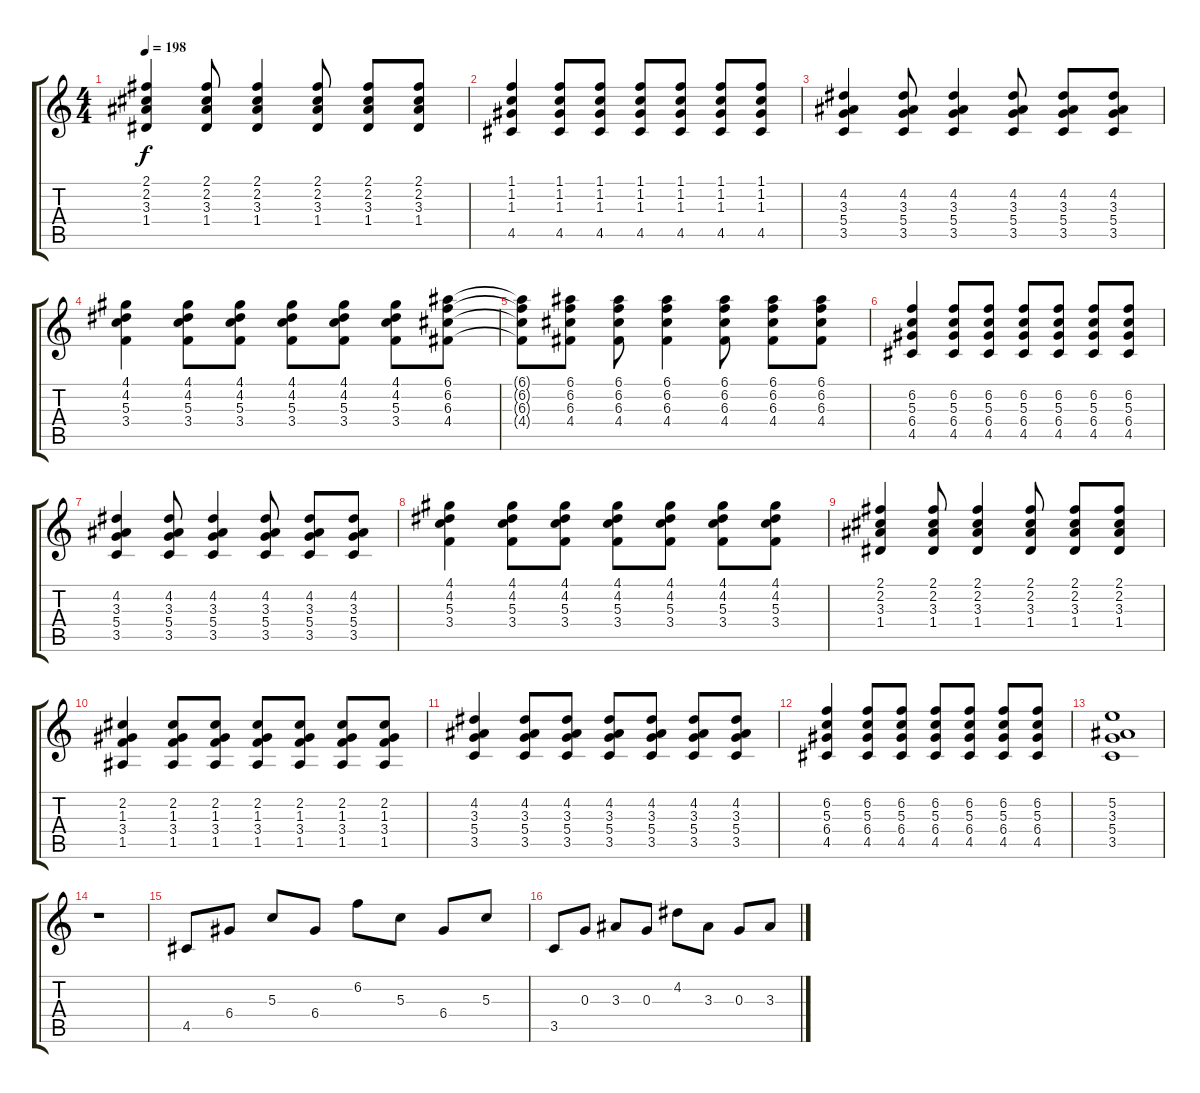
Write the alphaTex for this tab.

\track "" {instrument acousticguitarsteel}
\staff {score tabs}
\tuning (E4 B3 G3 D3 A2 E2) {hide}
\ts (4 4)
\tempo 198
\clef g2
\ks c
(2.1 2.2 3.3 1.4).4{dy f} (2.1 2.2 3.3 1.4).8 (2.1 2.2 3.3 1.4).4 (2.1 2.2 3.3 1.4).8 (2.1 2.2 3.3 1.4).8 (2.1 2.2 3.3 1.4).8 |
(1.1 1.2 1.3 4.5).4 (1.1 1.2 1.3 4.5).8 (1.1 1.2 1.3 4.5).8 (1.1 1.2 1.3 4.5).8 (1.1 1.2 1.3 4.5).8 (1.1 1.2 1.3 4.5).8 (1.1 1.2 1.3 4.5).8 |
(4.2 3.3 5.4 3.5).4 (4.2 3.3 5.4 3.5).8 (4.2 3.3 5.4 3.5).4 (4.2 3.3 5.4 3.5).8 (4.2 3.3 5.4 3.5).8 (4.2 3.3 5.4 3.5).8 |
(4.1 4.2 5.3 3.4).4 (4.1 4.2 5.3 3.4).8 (4.1 4.2 5.3 3.4).8 (4.1 4.2 5.3 3.4).8 (4.1 4.2 5.3 3.4).8 (4.1 4.2 5.3 3.4).8 (6.1 6.2 6.3 4.4).8 |
(6.1{t} 6.2{t} 6.3{t} 4.4{t}).8 (6.1 6.2 6.3 4.4).8 (6.1 6.2 6.3 4.4).8 (6.1 6.2 6.3 4.4).4 (6.1 6.2 6.3 4.4).8 (6.1 6.2 6.3 4.4).8 (6.1 6.2 6.3 4.4).8 |
(6.2 5.3 6.4 4.5).4 (6.2 5.3 6.4 4.5).8 (6.2 5.3 6.4 4.5).8 (6.2 5.3 6.4 4.5).8 (6.2 5.3 6.4 4.5).8 (6.2 5.3 6.4 4.5).8 (6.2 5.3 6.4 4.5).8 |
(4.2 3.3 5.4 3.5).4 (4.2 3.3 5.4 3.5).8 (4.2 3.3 5.4 3.5).4 (4.2 3.3 5.4 3.5).8 (4.2 3.3 5.4 3.5).8 (4.2 3.3 5.4 3.5).8 |
(4.1 4.2 5.3 3.4).4 (4.1 4.2 5.3 3.4).8 (4.1 4.2 5.3 3.4).8 (4.1 4.2 5.3 3.4).8 (4.1 4.2 5.3 3.4).8 (4.1 4.2 5.3 3.4).8 (4.1 4.2 5.3 3.4).8 |
(2.1 2.2 3.3 1.4).4 (2.1 2.2 3.3 1.4).8 (2.1 2.2 3.3 1.4).4 (2.1 2.2 3.3 1.4).8 (2.1 2.2 3.3 1.4).8 (2.1 2.2 3.3 1.4).8 |
(2.2 1.3 3.4 1.5).4 (2.2 1.3 3.4 1.5).8 (2.2 1.3 3.4 1.5).8 (2.2 1.3 3.4 1.5).8 (2.2 1.3 3.4 1.5).8 (2.2 1.3 3.4 1.5).8 (2.2 1.3 3.4 1.5).8 |
(4.2 3.3 5.4 3.5).4 (4.2 3.3 5.4 3.5).8 (4.2 3.3 5.4 3.5).8 (4.2 3.3 5.4 3.5).8 (4.2 3.3 5.4 3.5).8 (4.2 3.3 5.4 3.5).8 (4.2 3.3 5.4 3.5).8 |
(6.2 5.3 6.4 4.5).4 (6.2 5.3 6.4 4.5).8 (6.2 5.3 6.4 4.5).8 (6.2 5.3 6.4 4.5).8 (6.2 5.3 6.4 4.5).8 (6.2 5.3 6.4 4.5).8 (6.2 5.3 6.4 4.5).8 |
(5.2 3.3 5.4 3.5).1 |
r.1 |
4.5.8 6.4.8 5.3.8 6.4.8 6.2.8 5.3.8 6.4.8 5.3.8 |
3.5.8 0.3.8 3.3.8 0.3.8 4.2.8 3.3.8 0.3.8 3.3.8
